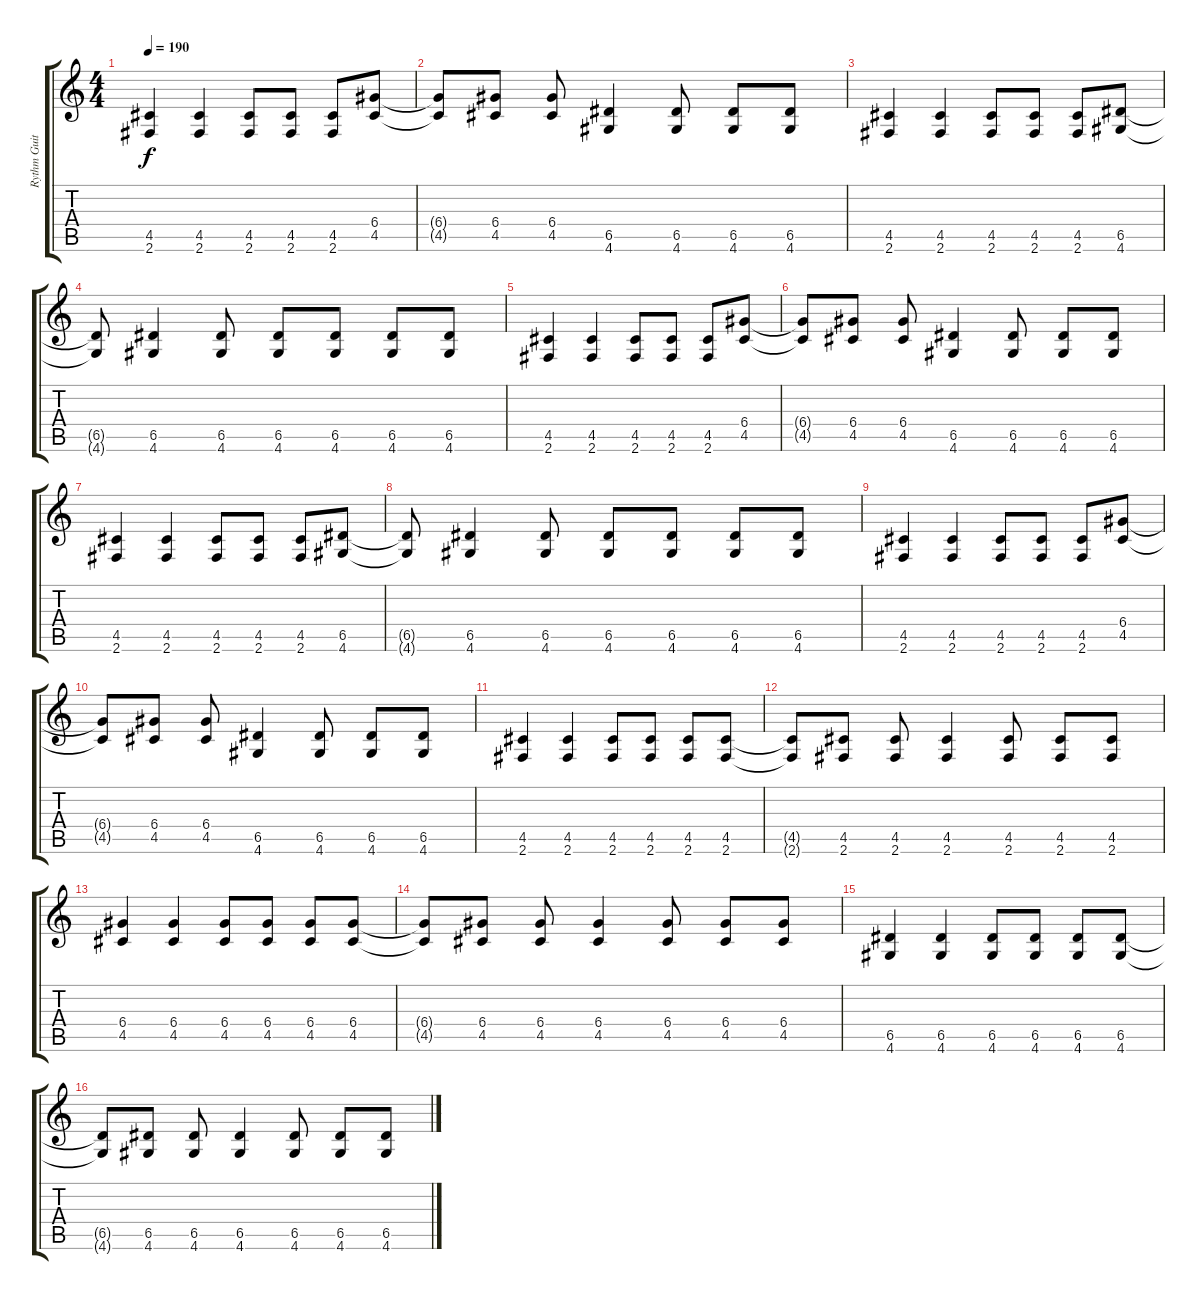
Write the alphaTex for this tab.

\track ("Rythm Guitar" "Rythm Guit") {instrument distortionguitar}
\staff {score tabs}
\tuning (E4 B3 G3 D3 A2 E2) {hide}
\ts (4 4)
\tempo 190
\clef g2
\ks c
(4.5 2.6).4{dy f} (4.5 2.6).4 (4.5 2.6).8 (4.5 2.6).8 (4.5 2.6).8 (6.4 4.5).8 |
(6.4{t} 4.5{t}).8 (6.4 4.5).8 (6.4 4.5).8 (6.5 4.6).4 (6.5 4.6).8 (6.5 4.6).8 (6.5 4.6).8 |
(4.5 2.6).4 (4.5 2.6).4 (4.5 2.6).8 (4.5 2.6).8 (4.5 2.6).8 (6.5 4.6).8 |
(6.5{t} 4.6{t}).8 (6.5 4.6).4 (6.5 4.6).8 (6.5 4.6).8 (6.5 4.6).8 (6.5 4.6).8 (6.5 4.6).8 |
(4.5 2.6).4 (4.5 2.6).4 (4.5 2.6).8 (4.5 2.6).8 (4.5 2.6).8 (6.4 4.5).8 |
(6.4{t} 4.5{t}).8 (6.4 4.5).8 (6.4 4.5).8 (6.5 4.6).4 (6.5 4.6).8 (6.5 4.6).8 (6.5 4.6).8 |
(4.5 2.6).4 (4.5 2.6).4 (4.5 2.6).8 (4.5 2.6).8 (4.5 2.6).8 (6.5 4.6).8 |
(6.5{t} 4.6{t}).8 (6.5 4.6).4 (6.5 4.6).8 (6.5 4.6).8 (6.5 4.6).8 (6.5 4.6).8 (6.5 4.6).8 |
(4.5 2.6).4 (4.5 2.6).4 (4.5 2.6).8 (4.5 2.6).8 (4.5 2.6).8 (6.4 4.5).8 |
(6.4{t} 4.5{t}).8 (6.4 4.5).8 (6.4 4.5).8 (6.5 4.6).4 (6.5 4.6).8 (6.5 4.6).8 (6.5 4.6).8 |
(4.5 2.6).4 (4.5 2.6).4 (4.5 2.6).8 (4.5 2.6).8 (4.5 2.6).8 (4.5 2.6).8 |
(4.5{t} 2.6{t}).8 (4.5 2.6).8 (4.5 2.6).8 (4.5 2.6).4 (4.5 2.6).8 (4.5 2.6).8 (4.5 2.6).8 |
(6.4 4.5).4 (6.4 4.5).4 (6.4 4.5).8 (6.4 4.5).8 (6.4 4.5).8 (6.4 4.5).8 |
(6.4{t} 4.5{t}).8 (6.4 4.5).8 (6.4 4.5).8 (6.4 4.5).4 (6.4 4.5).8 (6.4 4.5).8 (6.4 4.5).8 |
(6.5 4.6).4 (6.5 4.6).4 (6.5 4.6).8 (6.5 4.6).8 (6.5 4.6).8 (6.5 4.6).8 |
(6.5{t} 4.6{t}).8 (6.5 4.6).8 (6.5 4.6).8 (6.5 4.6).4 (6.5 4.6).8 (6.5 4.6).8 (6.5 4.6).8
